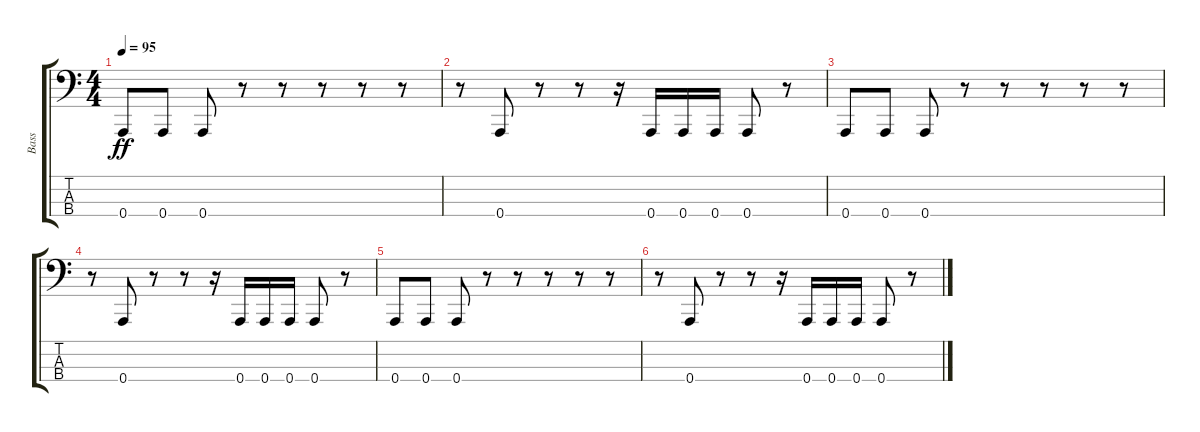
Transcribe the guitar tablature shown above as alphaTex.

\track ("Bass" "Bass") {instrument electricbassfinger}
\staff {score tabs}
\tuning (D2 A1 E1 A0) {hide}
\ts (4 4)
\tempo 95
\clef f4
\ks c
0.4.8{dy ff} 0.4.8 0.4.8 r.8 r.8 r.8 r.8 r.8 |
r.8 0.4.8 r.8 r.8 r.16 0.4.16 0.4.16 0.4.16 0.4.8 r.8 |
0.4.8 0.4.8 0.4.8 r.8 r.8 r.8 r.8 r.8 |
r.8 0.4.8 r.8 r.8 r.16 0.4.16 0.4.16 0.4.16 0.4.8 r.8 |
0.4.8 0.4.8 0.4.8 r.8 r.8 r.8 r.8 r.8 |
r.8 0.4.8 r.8 r.8 r.16 0.4.16 0.4.16 0.4.16 0.4.8 r.8
